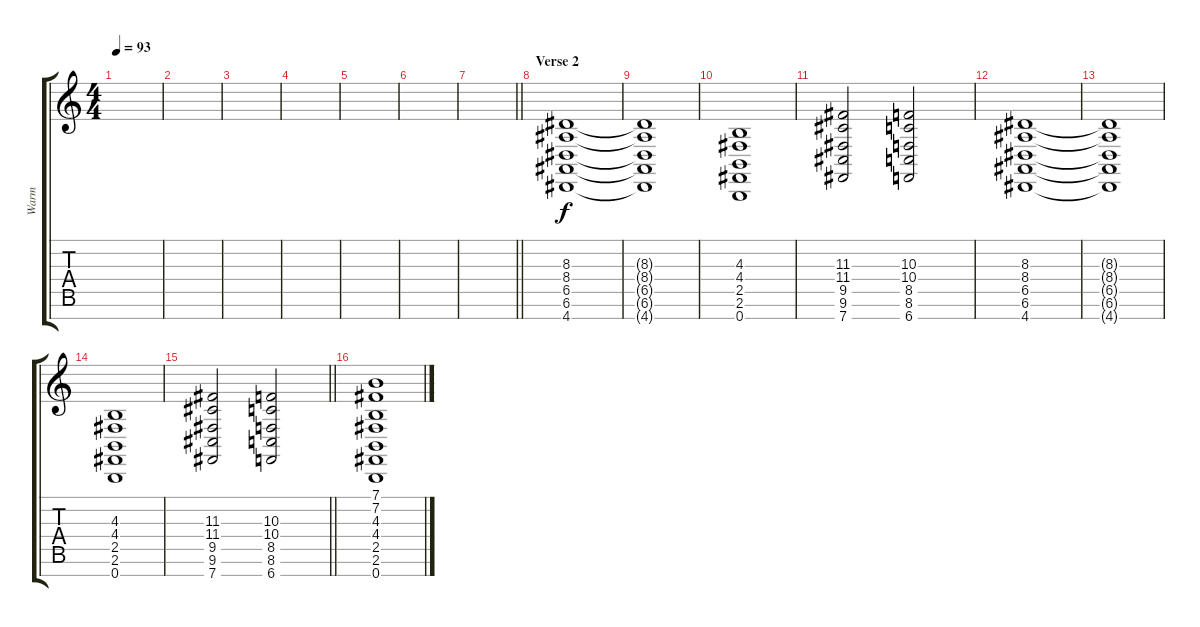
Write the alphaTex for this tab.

\track ("Warm" "Warm") {instrument pad2warm}
\staff {score tabs}
\tuning (E4 B3 G3 D3 A2 E2 B1) {hide}
\ts (4 4)
\tempo 93
\clef g2
\ks c
|
|
|
|
|
|
\barLineRight lightlight
|
\section ("" "Verse 2")
(8.3 8.4 6.5 6.6 4.7).1 |
(8.3{t} 8.4{t} 6.5{t} 6.6{t} 4.7{t}).1 |
(4.3 4.4 2.5 2.6 0.7).1 |
(11.3 11.4 9.5 9.6 7.7).2 (10.3 10.4 8.5 8.6 6.7).2 |
(8.3 8.4 6.5 6.6 4.7).1 |
(8.3{t} 8.4{t} 6.5{t} 6.6{t} 4.7{t}).1 |
(4.3 4.4 2.5 2.6 0.7).1 |
\barLineRight lightlight
(11.3 11.4 9.5 9.6 7.7).2 (10.3 10.4 8.5 8.6 6.7).2 |
\section ("" "")
(7.1 7.2 4.3 4.4 2.5 2.6 0.7).1
